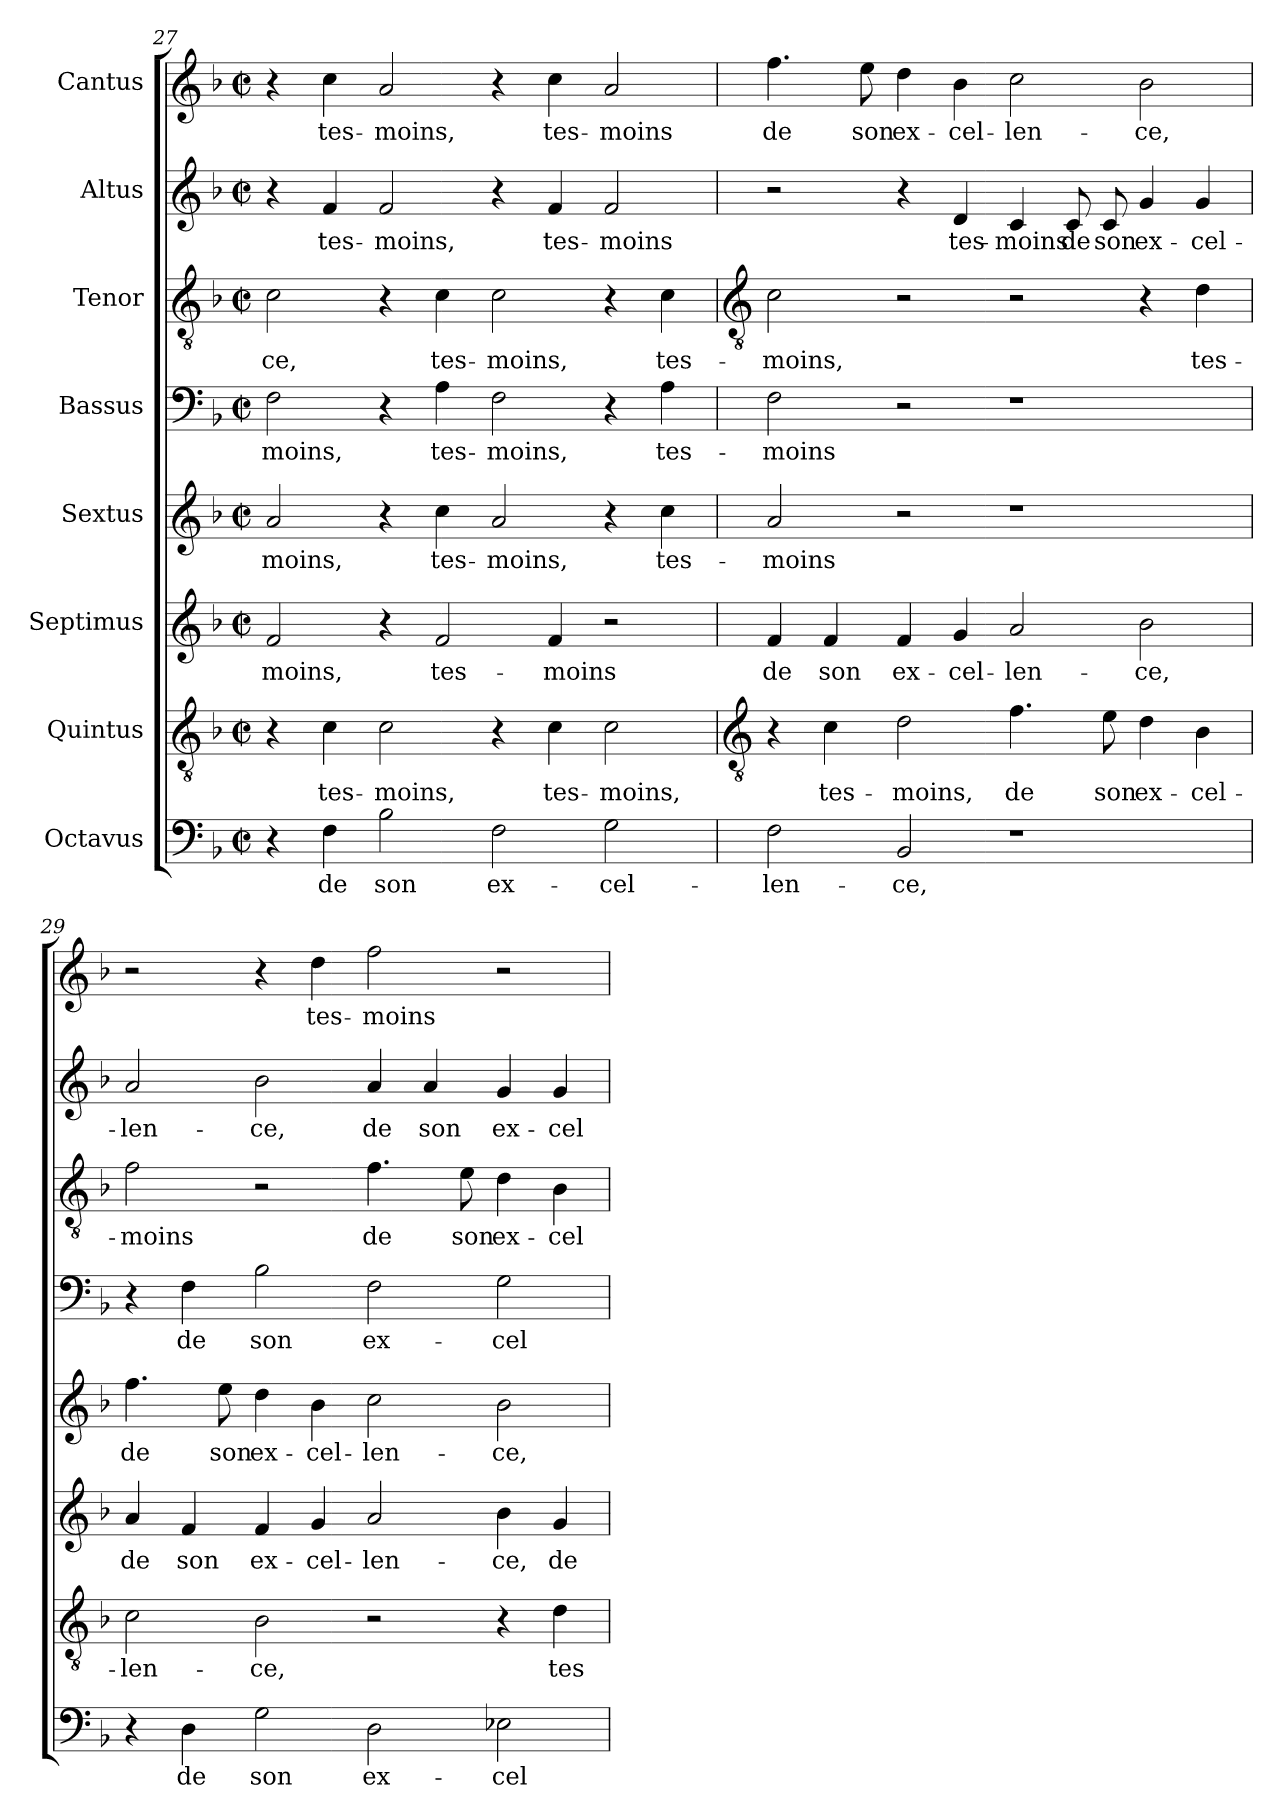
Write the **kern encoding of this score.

**kern	**text	**kern	**text	**kern	**text	**kern	**text	**kern	**text	**kern	**text	**kern	**text	**kern	**text
*part8	*part8	*part7	*part7	*part6	*part6	*part5	*part5	*part4	*part4	*part3	*part3	*part2	*part2	*part1	*part1
*staff8	*staff8	*staff7	*staff7	*staff6	*staff6	*staff5	*staff5	*staff4	*staff4	*staff3	*staff3	*staff2	*staff2	*staff1	*staff1
*I"Octavus	*	*I"Quintus	*	*I"Septimus	*	*I"Sextus	*	*I"Bassus	*	*I"Tenor	*	*I"Altus	*	*I"Cantus	*
!!LO:LB:g=z
*clefF4	*	*clefGv2	*	*clefG2	*	*clefG2	*	*clefF4	*	*clefGv2	*	*clefG2	*	*clefG2	*
*k[b-]	*	*k[b-]	*	*k[b-]	*	*k[b-]	*	*k[b-]	*	*k[b-]	*	*k[b-]	*	*k[b-]	*
*F:	*	*F:	*	*F:	*	*F:	*	*F:	*	*F:	*	*F:	*	*F:	*
*M4/2	*	*M4/2	*	*M4/2	*	*M4/2	*	*M4/2	*	*M4/2	*	*M4/2	*	*M4/2	*
*met(c|)	*	*met(c|)	*	*met(c|)	*	*met(c|)	*	*met(c|)	*	*met(c|)	*	*met(c|)	*	*met(c|)	*
=27	=27	=27	=27	=27	=27	=27	=27	=27	=27	=27	=27	=27	=27	=27	=27
!	!	!	!	!	!LO:LY:b	!	!LO:LY:b	!	!LO:LY:b	!	!LO:LY:b	!	!	!	!
4r	.	4r	.	2f	-moins,	2a	-moins,	2F	-moins,	2c	-ce,	4r	.	4r	.
!	!LO:LY:b	!	!LO:LY:b	!	!	!	!	!	!	!	!	!	!LO:LY:b	!	!LO:LY:b
4F	de	4c	tes-	.	.	.	.	.	.	.	.	4f	tes-	4cc	tes-
!	!LO:LY:b	!	!LO:LY:b	!	!	!	!	!	!	!	!	!	!LO:LY:b	!	!LO:LY:b
2B-	son	2c	-moins,	4r	.	4r	.	4r	.	4r	.	2f	-moins,	2a	-moins,
!	!	!	!	!	!LO:LY:b	!	!LO:LY:b	!	!LO:LY:b	!	!LO:LY:b	!	!	!	!
.	.	.	.	2f	tes-	4cc	tes-	4A	tes-	4c	tes-	.	.	.	.
!	!LO:LY:b	!	!	!	!	!	!LO:LY:b	!	!LO:LY:b	!	!LO:LY:b	!	!	!	!
2F	ex-	4r	.	.	.	2a	-moins,	2F	-moins,	2c	-moins,	4r	.	4r	.
!	!	!	!LO:LY:b	!	!LO:LY:b	!	!	!	!	!	!	!	!LO:LY:b	!	!LO:LY:b
.	.	4c	tes-	4f	-moins	.	.	.	.	.	.	4f	tes-	4cc	tes-
!	!LO:LY:b	!	!LO:LY:b	!	!	!	!	!	!	!	!	!	!LO:LY:b	!	!LO:LY:b
2G	-cel-	2c	-moins,	2r	.	4r	.	4r	.	4r	.	2f	-moins	2a	-moins
!	!	!	!	!	!	!	!LO:LY:b	!	!LO:LY:b	!	!LO:LY:b	!	!	!	!
.	.	.	.	.	.	4cc	tes-	4A	tes-	4c	tes-	.	.	.	.
!!LO:LB:g=z
=28	=28	=28	=28	=28	=28	=28	=28	=28	=28	=28	=28	=28	=28	=28	=28
*	*	*clefGv2	*	*	*	*	*	*	*	*clefGv2	*	*	*	*	*
!	!LO:LY:b	!	!	!	!LO:LY:b	!	!LO:LY:b	!	!LO:LY:b	!	!LO:LY:b	!	!	!	!LO:LY:b
2F	-len-	4r	.	4f	de	2a	-moins	2F	-moins	2c	-moins,	2r	.	4.ff	de
!	!	!	!LO:LY:b	!	!LO:LY:b	!	!	!	!	!	!	!	!	!	!
.	.	4c	tes-	4f	son	.	.	.	.	.	.	.	.	.	.
!	!	!	!	!	!	!	!	!	!	!	!	!	!	!	!LO:LY:b
.	.	.	.	.	.	.	.	.	.	.	.	.	.	8ee	son
!	!LO:LY:b	!	!LO:LY:b	!	!LO:LY:b	!	!	!	!	!	!	!	!	!	!LO:LY:b
2BB-	-ce,	2d	-moins,	4f	ex-	2r	.	2r	.	2r	.	4r	.	4dd	ex-
!	!	!	!	!	!LO:LY:b	!	!	!	!	!	!	!	!LO:LY:b	!	!LO:LY:b
.	.	.	.	4g	-cel-	.	.	.	.	.	.	4d	tes-	4b-	-cel-
!	!	!	!LO:LY:b	!	!LO:LY:b	!	!	!	!	!	!	!	!LO:LY:b	!	!LO:LY:b
1r	.	4.f	de	2a	-len-	1r	.	1r	.	2r	.	4c	-moins	2cc	-len-
!	!	!	!	!	!	!	!	!	!	!	!	!	!LO:LY:b	!	!
.	.	.	.	.	.	.	.	.	.	.	.	8c	de	.	.
!	!	!	!LO:LY:b	!	!	!	!	!	!	!	!	!	!LO:LY:b	!	!
.	.	8e	son	.	.	.	.	.	.	.	.	8c	son	.	.
!	!	!	!LO:LY:b	!	!LO:LY:b	!	!	!	!	!	!	!	!LO:LY:b	!	!LO:LY:b
.	.	4d	ex-	2b-	-ce,	.	.	.	.	4r	.	4g	ex-	2b-	-ce,
!	!	!	!LO:LY:b	!	!	!	!	!	!	!	!LO:LY:b	!	!LO:LY:b	!	!
.	.	4B-	-cel-	.	.	.	.	.	.	4d	tes-	4g	-cel-	.	.
=29	=29	=29	=29	=29	=29	=29	=29	=29	=29	=29	=29	=29	=29	=29	=29
!	!	!	!LO:LY:b	!	!LO:LY:b	!	!LO:LY:b	!	!	!	!LO:LY:b	!	!LO:LY:b	!	!
4r	.	2c	-len-	4a	de	4.ff	de	4r	.	2f	-moins	2a	-len-	2r	.
!	!LO:LY:b	!	!	!	!LO:LY:b	!	!	!	!LO:LY:b	!	!	!	!	!	!
4D	de	.	.	4f	son	.	.	4F	de	.	.	.	.	.	.
!	!	!	!	!	!	!	!LO:LY:b	!	!	!	!	!	!	!	!
.	.	.	.	.	.	8ee	son	.	.	.	.	.	.	.	.
!	!LO:LY:b	!	!LO:LY:b	!	!LO:LY:b	!	!LO:LY:b	!	!LO:LY:b	!	!	!	!LO:LY:b	!	!
2G	son	2B-	-ce,	4f	ex-	4dd	ex-	2B-	son	2r	.	2b-	-ce,	4r	.
!	!	!	!	!	!LO:LY:b	!	!LO:LY:b	!	!	!	!	!	!	!	!LO:LY:b
.	.	.	.	4g	-cel-	4b-	-cel-	.	.	.	.	.	.	4dd	tes-
!	!LO:LY:b	!	!	!	!LO:LY:b	!	!LO:LY:b	!	!LO:LY:b	!	!LO:LY:b	!	!LO:LY:b	!	!LO:LY:b
2D	ex-	2r	.	2a	-len-	2cc	-len-	2F	ex-	4.f	de	4a	de	2ff	-moins
!	!	!	!	!	!	!	!	!	!	!	!	!	!LO:LY:b	!	!
.	.	.	.	.	.	.	.	.	.	.	.	4a	son	.	.
!	!	!	!	!	!	!	!	!	!	!	!LO:LY:b	!	!	!	!
.	.	.	.	.	.	.	.	.	.	8e	son	.	.	.	.
!	!LO:LY:b	!	!	!	!LO:LY:b	!	!LO:LY:b	!	!LO:LY:b	!	!LO:LY:b	!	!LO:LY:b	!	!
2E-X	-cel-	4r	.	4b-	-ce,	2b-	-ce,	2G	-cel-	4d	ex-	4g	ex-	2r	.
!	!	!	!LO:LY:b	!	!LO:LY:b	!	!	!	!	!	!LO:LY:b	!	!LO:LY:b	!	!
.	.	4d	tes-	4g	de	.	.	.	.	4B-	-cel-	4g	-cel-	.	.
=	=	=	=	=	=	=	=	=	=	=	=	=	=	=	=
*-	*-	*-	*-	*-	*-	*-	*-	*-	*-	*-	*-	*-	*-	*-	*-
